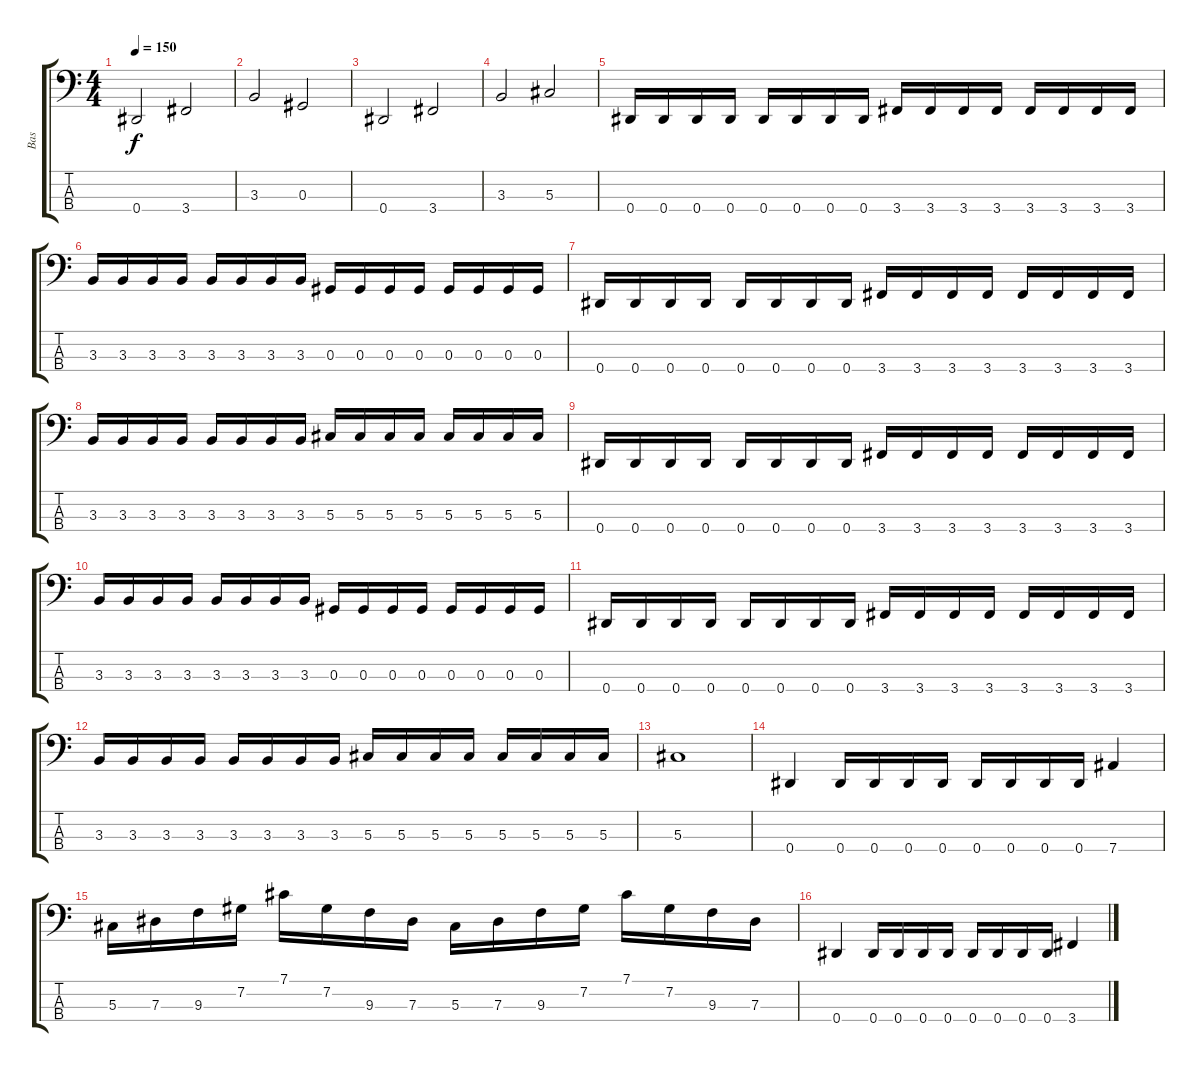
\track ("Bas" "Bas") {instrument electricbassfinger}
\staff {score tabs}
\tuning (Gb2 Db2 Ab1 Eb1) {hide}
\ts (4 4)
\tempo 150
\clef f4
\ks c
0.4.2{dy f instrument electricbassfinger} 3.4.2 |
3.3.2 0.3.2 |
0.4.2 3.4.2 |
3.3.2 5.3.2 |
0.4.16 0.4.16 0.4.16 0.4.16 0.4.16 0.4.16 0.4.16 0.4.16 3.4.16 3.4.16 3.4.16 3.4.16 3.4.16 3.4.16 3.4.16 3.4.16 |
3.3.16 3.3.16 3.3.16 3.3.16 3.3.16 3.3.16 3.3.16 3.3.16 0.3.16 0.3.16 0.3.16 0.3.16 0.3.16 0.3.16 0.3.16 0.3.16 |
0.4.16 0.4.16 0.4.16 0.4.16 0.4.16 0.4.16 0.4.16 0.4.16 3.4.16 3.4.16 3.4.16 3.4.16 3.4.16 3.4.16 3.4.16 3.4.16 |
3.3.16 3.3.16 3.3.16 3.3.16 3.3.16 3.3.16 3.3.16 3.3.16 5.3.16 5.3.16 5.3.16 5.3.16 5.3.16 5.3.16 5.3.16 5.3.16 |
0.4.16 0.4.16 0.4.16 0.4.16 0.4.16 0.4.16 0.4.16 0.4.16 3.4.16 3.4.16 3.4.16 3.4.16 3.4.16 3.4.16 3.4.16 3.4.16 |
3.3.16 3.3.16 3.3.16 3.3.16 3.3.16 3.3.16 3.3.16 3.3.16 0.3.16 0.3.16 0.3.16 0.3.16 0.3.16 0.3.16 0.3.16 0.3.16 |
0.4.16 0.4.16 0.4.16 0.4.16 0.4.16 0.4.16 0.4.16 0.4.16 3.4.16 3.4.16 3.4.16 3.4.16 3.4.16 3.4.16 3.4.16 3.4.16 |
3.3.16 3.3.16 3.3.16 3.3.16 3.3.16 3.3.16 3.3.16 3.3.16 5.3.16 5.3.16 5.3.16 5.3.16 5.3.16 5.3.16 5.3.16 5.3.16 |
5.3.1 |
0.4.4 0.4.16 0.4.16 0.4.16 0.4.16 0.4.16 0.4.16 0.4.16 0.4.16 7.4.4 |
5.3.16 7.3.16 9.3.16 7.2.16 7.1.16 7.2.16 9.3.16 7.3.16 5.3.16 7.3.16 9.3.16 7.2.16 7.1.16 7.2.16 9.3.16 7.3.16 |
0.4.4 0.4.16 0.4.16 0.4.16 0.4.16 0.4.16 0.4.16 0.4.16 0.4.16 3.4.4
